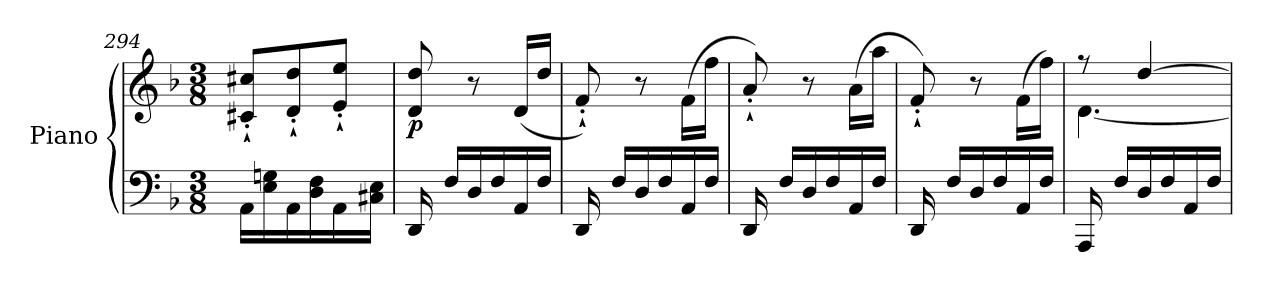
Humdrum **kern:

**kern	**kern	**dynam
*part1	*part1	*part1
*staff2	*staff1	*staff1/2
*I"Piano	*	*
*I'Pno	*	*
*clefF4	*clefG2	*
*k[b-]	*k[b-]	*
*M3/8	*M3/8	*
=294	=294	=294
16AA\LL	8c#X/'` 8cc#X/'`L	.
16E\ 16Gn\	.	.
16AA\	8d/'` 8dd/'`	.
16D\ 16F\	.	.
16AA\	8e/'` 8ee/'`J	.
16C#X\ 16E\JJ	.	.
=295	=295	=295
!	!	!LO:DY:b
16DD/	8d/ 8dd/	p
16F/LL	.	.
16D/	8r	.
16F/	.	.
16AA/	(<16d/LL	.
16F/JJ	16dd/JJ	.
!!LO:LB:g=z
=296	=296	=296
16DD/	8f'`/)	.
16F/LL	.	.
16D/	8r	.
16F/	.	.
16AA/	(>16f\LL	.
16F/JJ	16ff\JJ	.
=297	=297	=297
16DD/	8a'`/)	.
16F/LL	.	.
16D/	8r	.
16F/	.	.
16AA/	(>16a\LL	.
16F/JJ	16aa\JJ	.
=298	=298	=298
16DD/	8f'`/)	.
16F/LL	.	.
16D/	8r	.
16F/	.	.
16AA/	(>16f\LL	.
16F/JJ	16ff\JJ)	.
=299	=299	=299
*	*^	*
!	!	!	!LO:DY:b
16AAA/	8r	[4.d\	other-dynamics
16F/LL	.	.	.
16D/	[4dd/	.	.
16F/	.	.	.
16AA/	.	.	.
16F/JJ	.	.	.
*	*v	*v	*
=	=	=
*-	*-	*-
